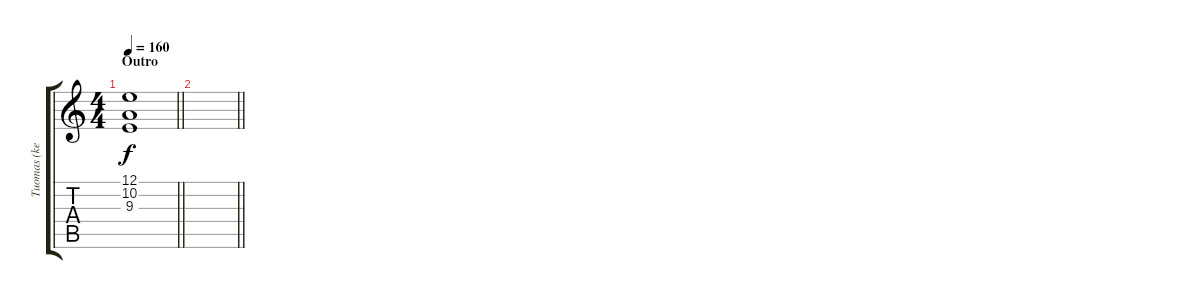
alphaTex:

\track ("Tuomas (keyboards)" "Tuomas (ke") {instrument stringensemble1}
\staff {score tabs}
\tuning (E4 B3 G3 D3 A2 D2) {hide}
\ts (4 4)
\section ("" "Outro")
\tempo 160
\clef g2
\barLineRight lightlight
\ks c
(12.1 10.2 9.3).1{dy f} |
\barLineRight lightlight
